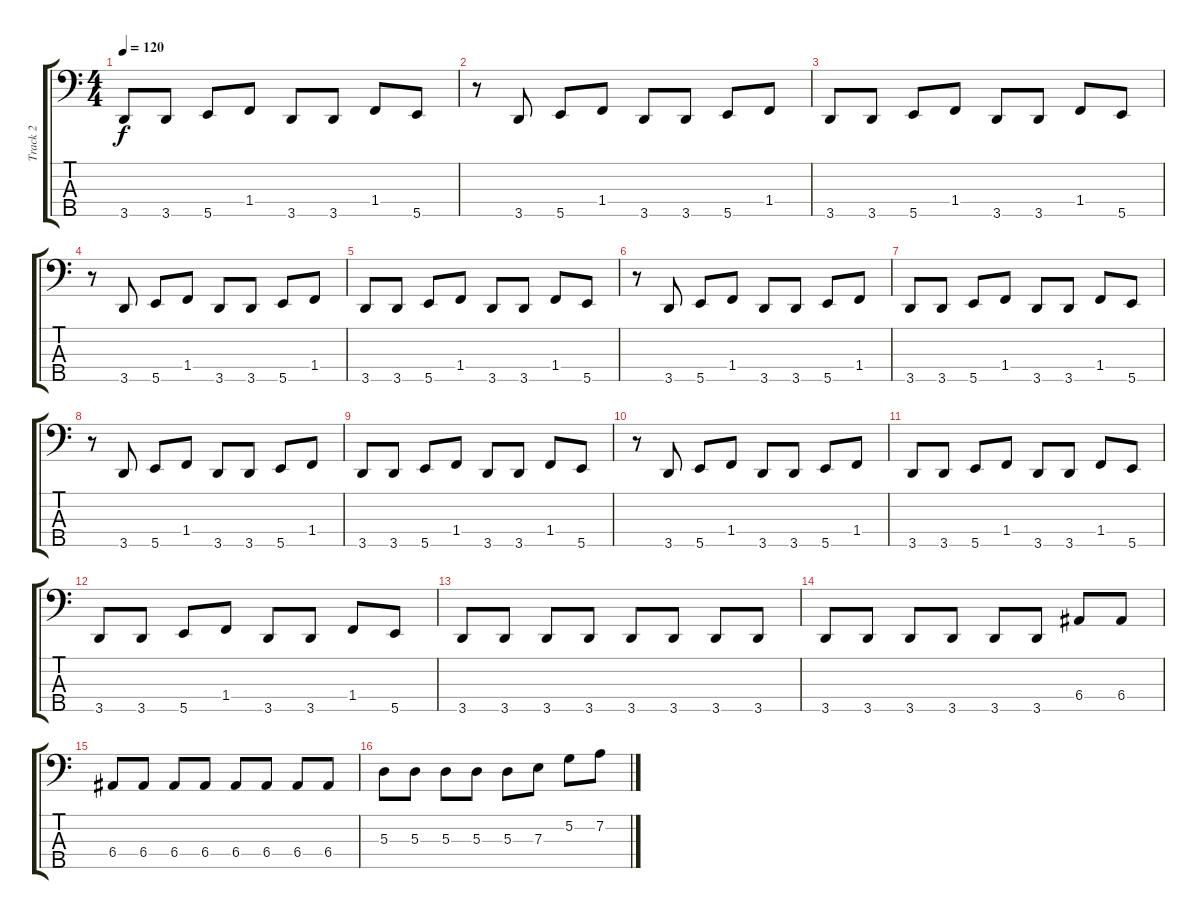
\track ("Track 2" "Track 2") {instrument electricbassfinger}
\staff {score tabs}
\tuning (G2 D2 A1 E1 B0) {hide}
\ts (4 4)
\tempo 120
\clef f4
\ks c
3.5.8{dy f instrument electricbassfinger} 3.5.8 5.5.8 1.4.8 3.5.8 3.5.8 1.4.8 5.5.8 |
r.8 3.5.8 5.5.8 1.4.8 3.5.8 3.5.8 5.5.8 1.4.8 |
3.5.8 3.5.8 5.5.8 1.4.8 3.5.8 3.5.8 1.4.8 5.5.8 |
r.8 3.5.8 5.5.8 1.4.8 3.5.8 3.5.8 5.5.8 1.4.8 |
3.5.8 3.5.8 5.5.8 1.4.8 3.5.8 3.5.8 1.4.8 5.5.8 |
r.8 3.5.8 5.5.8 1.4.8 3.5.8 3.5.8 5.5.8 1.4.8 |
3.5.8 3.5.8 5.5.8 1.4.8 3.5.8 3.5.8 1.4.8 5.5.8 |
r.8 3.5.8 5.5.8 1.4.8 3.5.8 3.5.8 5.5.8 1.4.8 |
3.5.8 3.5.8 5.5.8 1.4.8 3.5.8 3.5.8 1.4.8 5.5.8 |
r.8 3.5.8 5.5.8 1.4.8 3.5.8 3.5.8 5.5.8 1.4.8 |
3.5.8 3.5.8 5.5.8 1.4.8 3.5.8 3.5.8 1.4.8 5.5.8 |
3.5.8 3.5.8 5.5.8 1.4.8 3.5.8 3.5.8 1.4.8 5.5.8 |
3.5.8 3.5.8 3.5.8 3.5.8 3.5.8 3.5.8 3.5.8 3.5.8 |
3.5.8 3.5.8 3.5.8 3.5.8 3.5.8 3.5.8 6.4.8 6.4.8 |
6.4.8 6.4.8 6.4.8 6.4.8 6.4.8 6.4.8 6.4.8 6.4.8 |
5.3.8 5.3.8 5.3.8 5.3.8 5.3.8 7.3.8 5.2.8 7.2.8
